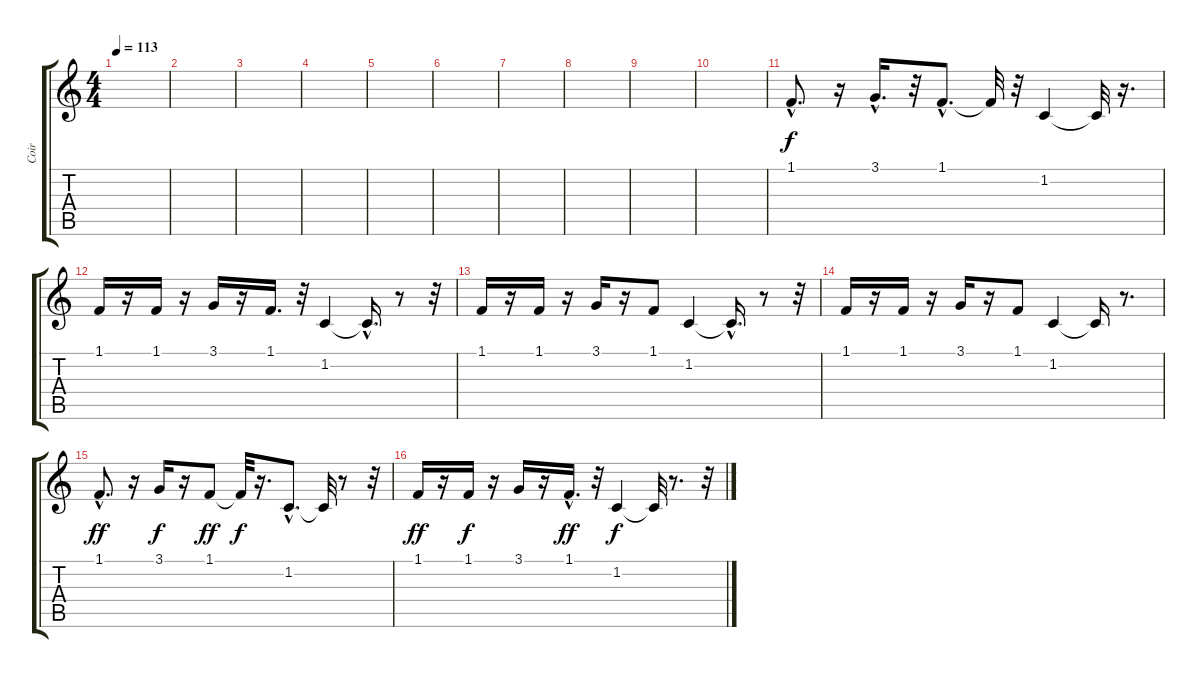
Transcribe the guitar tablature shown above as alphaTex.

\track ("Coir" "Coir") {instrument pad4choir}
\staff {score tabs}
\tuning (E4 B3 G3 D3 A2 E2) {hide}
\ts (4 4)
\tempo 113
\clef g2
\ks c
|
|
|
|
|
|
|
|
|
|
1.1{hac}.8{d} r.16 3.1{hac}.16{d dy f} r.32 1.1{hac}.8{d} 1.1{t}.32 r.32 1.2.4 1.2{t}.32 r.16{d} |
1.1.16 r.16 1.1.16 r.16 3.1.16 r.16 1.1.16{d} r.32 1.2.4 1.2{hac t}.16{d} r.8 r.32 |
1.1.16 r.16 1.1.16 r.16 3.1.16 r.16 1.1.8 1.2.4 1.2{hac t}.16{d} r.8 r.32 |
1.1.16 r.16 1.1.16 r.16 3.1.16 r.16 1.1.8 1.2.4 1.2{t}.16 r.8{d} |
1.1{hac}.8{d dy ff} r.16 3.1.16{dy f} r.16 1.1.8{dy ff} 1.1{t}.32{dy f} r.16{d} 1.2{hac}.8{d} 1.2{t}.32 r.8 r.32 |
1.1.16{dy ff} r.16 1.1.16{dy f} r.16 3.1.16 r.16 1.1{hac}.16{d dy ff} r.32 1.2.4{dy f} 1.2{t}.32 r.8{d} r.32
